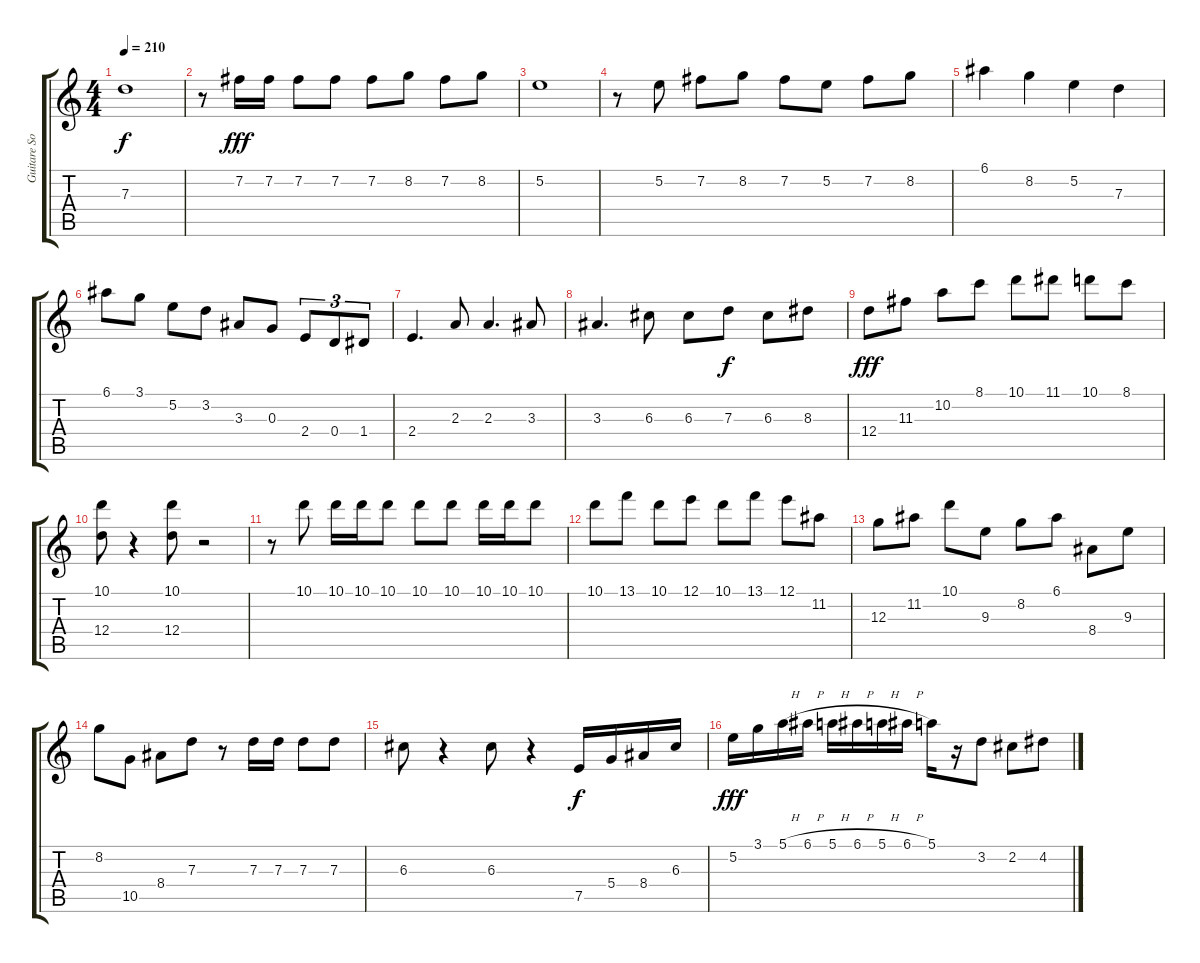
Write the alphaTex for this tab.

\track ("Guitare Solo" "Guitare So") {instrument acousticguitarsteel}
\staff {score tabs}
\tuning (E4 B3 G3 D3 A2 D2) {hide}
\ts (4 4)
\tempo 210
\clef g2
\ks c
7.3.1{dy f} |
r.8 7.2.16{dy fff} 7.2.16 7.2.8 7.2.8 7.2.8 8.2.8 7.2.8 8.2.8 |
5.2.1 |
r.8 5.2.8 7.2.8 8.2.8 7.2.8 5.2.8 7.2.8 8.2.8 |
6.1.4 8.2.4 5.2.4 7.3.4 |
6.1.8 3.1.8 5.2.8 3.2.8 3.3.8 0.3.8 2.4.8{tu (3 2)} 0.4.8{tu (3 2)} 1.4.8{tu (3 2)} |
2.4.4{d} 2.3.8 2.3.4{d} 3.3.8 |
3.3.4{d} 6.3.8 6.3.8 7.3.8{dy f} 6.3.8 8.3.8 |
12.4.8{dy fff} 11.3.8 10.2.8 8.1.8 10.1.8 11.1.8 10.1.8 8.1.8 |
(10.1 12.4).8 r.4 (10.1 12.4).8 r.2 |
r.8 10.1.8 10.1.16 10.1.16 10.1.8 10.1.8 10.1.8 10.1.16 10.1.16 10.1.8 |
10.1.8 13.1.8 10.1.8 12.1.8 10.1.8 13.1.8 12.1.8 11.2.8 |
12.3.8 11.2.8 10.1.8 9.3.8 8.2.8 6.1.8 8.4.8 9.3.8 |
8.2.8 10.5.8 8.4.8 7.3.8 r.8 7.3.16 7.3.16 7.3.8 7.3.8 |
6.3.8 r.4 6.3.8 r.4 7.5.16{dy f} 5.4.16 8.4.16 6.3.16 |
5.2.16{dy fff} 3.1.16 5.1{h}.16 6.1{h}.16 5.1{h}.16 6.1{h}.16 5.1{h}.16 6.1{h}.16 5.1.16 r.16 3.2.8 2.2.8 4.2.8
